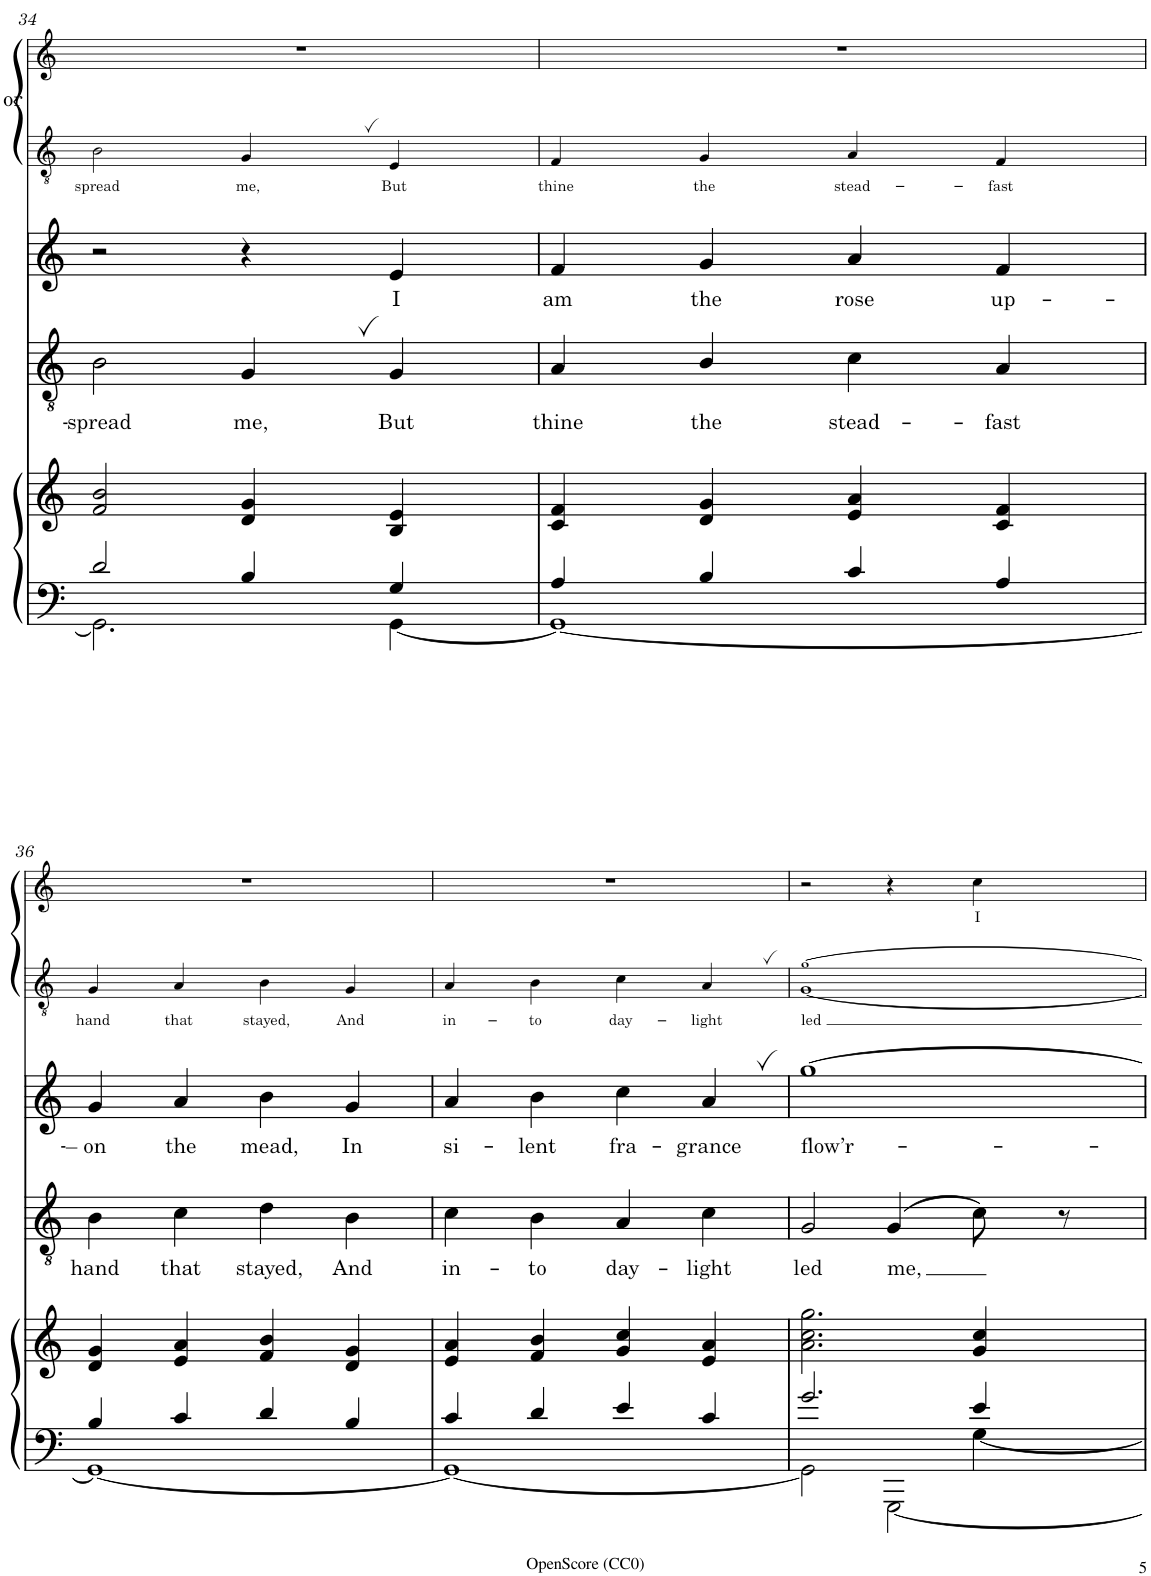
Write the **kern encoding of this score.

**kern	**kern	**kern	**text	**kern	**text	**kern	**text	**kern	**text
*part5	*part5	*part4	*part4	*part3	*part3	*part2	*part2	*part1	*part1
*staff6	*staff5	*staff4	*staff4	*staff3	*staff3	*staff2	*staff2	*staff1	*staff1
*I"Piano	*	*I"Baritone	*	*I"Contralto	*	*I"Voice	*	*I"Voice	*
*I'Pno	*	*	*	*	*	*	*	*	*
!!LO:PB:g=z
*clefF4	*clefG2	*clefGv2	*	*clefG2	*	*clefGv2	*	*clefG2	*
*k[]	*k[]	*k[]	*	*k[]	*	*k[]	*	*k[]	*
*M4/4	*M4/4	*M4/4	*	*M4/4	*	*M4/4	*	*M4/4	*
*met(c)	*met(c)	*met(c)	*	*met(c)	*	*met(c)	*	*met(c)	*
=34	=34	=34	=34	=34	=34	=34	=34	=34	=34
*^	*	*	*	*	*	*	*	*	*
!	!	!	!	!	!	!	!	!	!LO:TX:a:color=#FFFFFF:t=.	!
!	!	!	!LO:TX:a:color=#FFFFFF:t=.	!	!	!	!	!	!	!
!	!	!LO:TX:a:color=#FFFFFF:t=.	!	!	!	!	!	!	!	!
!LO:TX:a:color=#FFFFFF:t=.	!	!	!	!	!	!	!	!	!	!
!	!	!	!	!LO:LY:b	!	!	!	!LO:LY:b	!	!
2d/	2.GG\]	2f/ 2b/	2B\	-spread	2r	.	2B\	spread	1r	.
!	!	!	!	!LO:LY:b	!	!	!	!LO:LY:b	!	!
4B/	.	4d/ 4g/	4G,/	me,	4r	.	4G,/	me,	.	.
!	!	!	!	!LO:LY:b	!	!LO:LY:b	!	!LO:LY:b	!	!
4G/	[4GG\	4B/ 4e/	4G/	But	4e/	I	4E/	But	.	.
=35	=35	=35	=35	=35	=35	=35	=35	=35	=35	=35
!	!	!	!	!	!	!	!	!	!LO:TX:a:color=#FFFFFF:t=.	!
!	!	!	!	!LO:LY:b	!	!LO:LY:b	!	!LO:LY:b	!	!
4A/	1GG_	4c/ 4f/	4A/	thine	4f/	am	4F/	thine	1r	.
!	!	!	!	!LO:LY:b	!	!LO:LY:b	!	!LO:LY:b	!	!
4B/	.	4d/ 4g/	4B/	the	4g/	the	4G/	the	.	.
!	!	!	!	!LO:LY:b	!	!LO:LY:b	!	!LO:LY:b	!	!
4c/	.	4e/ 4a/	4c\	stead-	4a/	rose	4A/	stead-	.	.
!	!	!	!	!LO:LY:b	!	!LO:LY:b	!	!LO:LY:b	!	!
4A/	.	4c/ 4f/	4A/	-fast	4f/	up-	4F/	-fast	.	.
!!LO:LB:g=z
=36	=36	=36	=36	=36	=36	=36	=36	=36	=36	=36
!	!	!	!	!	!	!	!	!	!LO:TX:a:color=#FFFFFF:t=.	!
!	!	!	!	!	!LO:TX:a:color=#FFFFFF:t=.	!	!	!	!	!
!	!	!	!LO:TX:a:color=#FFFFFF:t=.	!	!	!	!	!	!	!
!	!	!	!	!LO:LY:b	!	!LO:LY:b	!	!LO:LY:b	!	!
4B/	1GG_	4d/ 4g/	4B\	hand	4g/	-– on	4G/	hand	1r	.
!	!	!	!	!LO:LY:b	!	!LO:LY:b	!	!LO:LY:b	!	!
4c/	.	4e/ 4a/	4c\	that	4a/	the	4A/	that	.	.
!	!	!	!	!LO:LY:b	!	!LO:LY:b	!	!LO:LY:b	!	!
4d/	.	4f/ 4b/	4d\	stayed,	4b\	mead,	4B\	stayed,	.	.
!	!	!	!	!LO:LY:b	!	!LO:LY:b	!	!LO:LY:b	!	!
4B/	.	4d/ 4g/	4B\	And	4g/	In	4G/	And	.	.
=37	=37	=37	=37	=37	=37	=37	=37	=37	=37	=37
!	!	!	!	!	!	!	!	!	!LO:TX:a:color=#FFFFFF:t=.	!
!	!	!LO:TX:a:color=#FFFFFF:t=.	!	!	!	!	!	!	!	!
!LO:TX:a:color=#FFFFFF:t=.	!	!	!	!	!	!	!	!	!	!
!	!	!	!	!LO:LY:b	!	!LO:LY:b	!	!LO:LY:b	!	!
4c/	1GG_	4e/ 4a/	4c\	in-	4a/	si-	4A/	in-	1r	.
!	!	!	!	!LO:LY:b	!	!LO:LY:b	!	!LO:LY:b	!	!
4d/	.	4f/ 4b/	4B\	-to	4b\	-lent	4B\	-to	.	.
!	!	!	!	!LO:LY:b	!	!LO:LY:b	!	!LO:LY:b	!	!
4e/	.	4g/ 4cc/	4A/	day-	4cc\	fra-	4c\	day-	.	.
!	!	!	!	!LO:LY:b	!	!LO:LY:b	!	!LO:LY:b	!	!
4c/	.	4e/ 4a/	4c\	-light	4a,/	-grance	4A,/	-light	.	.
=38	=38	=38	=38	=38	=38	=38	=38	=38	=38	=38
*	*^	*	*	*	*	*	*	*	*	*
!	!	!	!	!	!LO:LY:b	!	!LO:LY:b	!	!LO:LY:b	!	!
*	*	*	*	*	*	*	*	*^	*	*	*
2.g/	2GG\]	2.ryy	2.a\ 2.cc\ 2.gg\	2G/	led	[1gg	flow’r-	[<1G	[>1g!	led	2r	.
!	!	!	!	!	!LO:LY:b	!	!	!	!	!	!	!
.	[2GGG\	.	.	(4G/	me,	.	.	.	.	.	4r	.
!	!	!	!	!	!	!	!	!	!	!	!	!LO:LY:b
4e/	.	[<4G\	4g/ 4cc/	8c\)	.	.	.	.	.	.	4cc\	I
.	.	.	.	8r	.	.	.	.	.	.	.	.
*v	*v	*v	*	*	*	*	*	*v	*v	*	*	*
=	=	=	=	=	=	=	=	=	=
*-	*-	*-	*-	*-	*-	*-	*-	*-	*-
